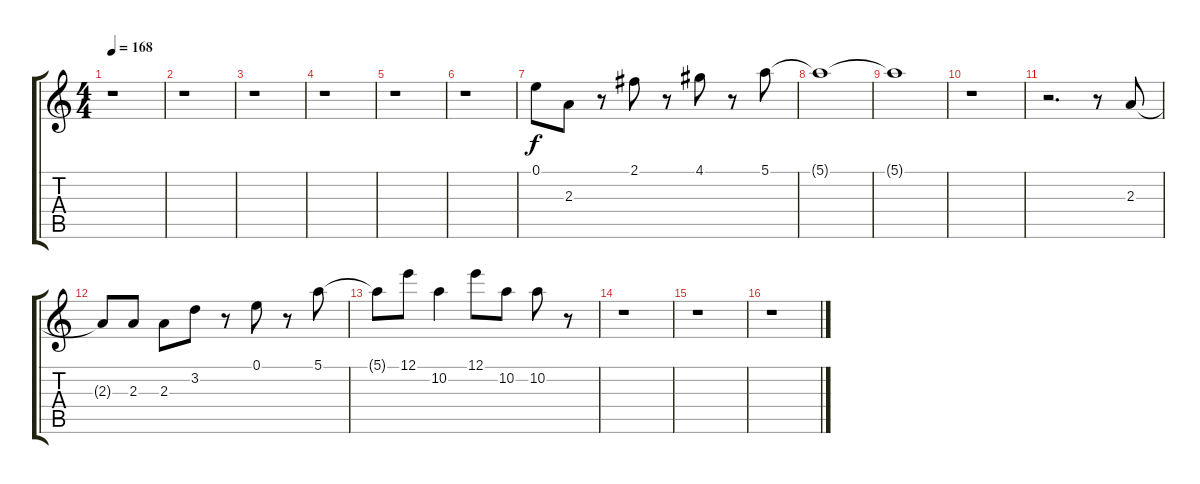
\track "" {instrument overdrivenguitar}
\staff {score tabs}
\tuning (E4 B3 G3 D3 A2 E2) {hide}
\ts (4 4)
\tempo 168
\clef g2
\ks c
r.1{dy f} |
r.1 |
r.1 |
r.1 |
r.1 |
r.1 |
0.1.8 2.3.8 r.8 2.1.8 r.8 4.1.8 r.8 5.1.8 |
5.1{t}.1 |
5.1{t}.1 |
r.1 |
r.2{d} r.8 2.3.8 |
2.3{t}.8 2.3.8 2.3.8 3.2.8 r.8 0.1.8 r.8 5.1.8 |
5.1{t}.8 12.1.8 10.2.4 12.1.8 10.2.8 10.2.8 r.8 |
r.1 |
r.1 |
r.1
